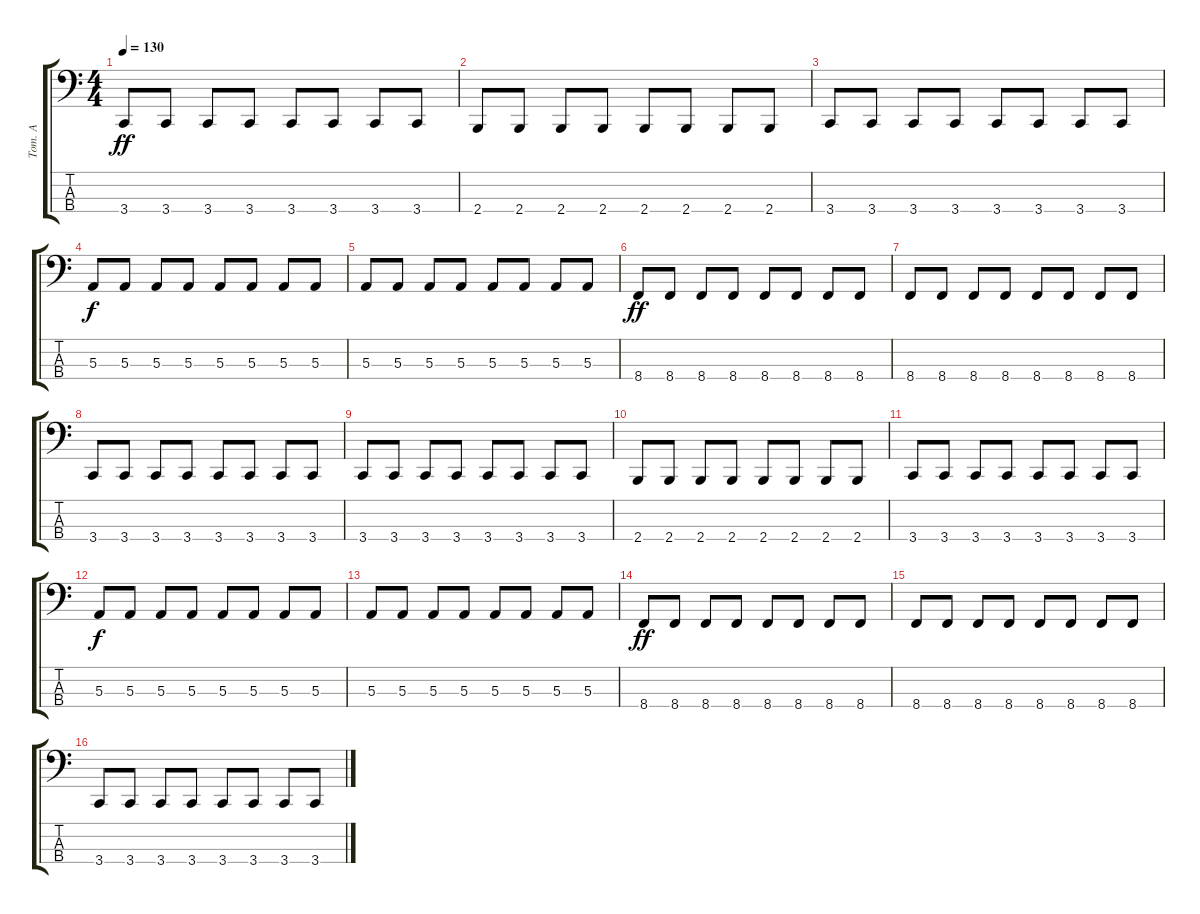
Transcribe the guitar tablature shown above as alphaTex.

\track ("Tom. A" "Tom. A") {instrument electricbasspick}
\staff {score tabs}
\tuning (D2 A1 E1 A0) {hide}
\ts (4 4)
\tempo 130
\clef f4
\ks c
3.4.8{dy ff} 3.4.8 3.4.8 3.4.8 3.4.8 3.4.8 3.4.8 3.4.8 |
2.4.8 2.4.8 2.4.8 2.4.8 2.4.8 2.4.8 2.4.8 2.4.8 |
3.4.8 3.4.8 3.4.8 3.4.8 3.4.8 3.4.8 3.4.8 3.4.8 |
5.3.8{dy f} 5.3.8 5.3.8 5.3.8 5.3.8 5.3.8 5.3.8 5.3.8 |
5.3.8 5.3.8 5.3.8 5.3.8 5.3.8 5.3.8 5.3.8 5.3.8 |
8.4.8{dy ff} 8.4.8 8.4.8 8.4.8 8.4.8 8.4.8 8.4.8 8.4.8 |
8.4.8 8.4.8 8.4.8 8.4.8 8.4.8 8.4.8 8.4.8 8.4.8 |
3.4.8 3.4.8 3.4.8 3.4.8 3.4.8 3.4.8 3.4.8 3.4.8 |
3.4.8 3.4.8 3.4.8 3.4.8 3.4.8 3.4.8 3.4.8 3.4.8 |
2.4.8 2.4.8 2.4.8 2.4.8 2.4.8 2.4.8 2.4.8 2.4.8 |
3.4.8 3.4.8 3.4.8 3.4.8 3.4.8 3.4.8 3.4.8 3.4.8 |
5.3.8{dy f} 5.3.8 5.3.8 5.3.8 5.3.8 5.3.8 5.3.8 5.3.8 |
5.3.8 5.3.8 5.3.8 5.3.8 5.3.8 5.3.8 5.3.8 5.3.8 |
8.4.8{dy ff} 8.4.8 8.4.8 8.4.8 8.4.8 8.4.8 8.4.8 8.4.8 |
8.4.8 8.4.8 8.4.8 8.4.8 8.4.8 8.4.8 8.4.8 8.4.8 |
3.4.8 3.4.8 3.4.8 3.4.8 3.4.8 3.4.8 3.4.8 3.4.8
